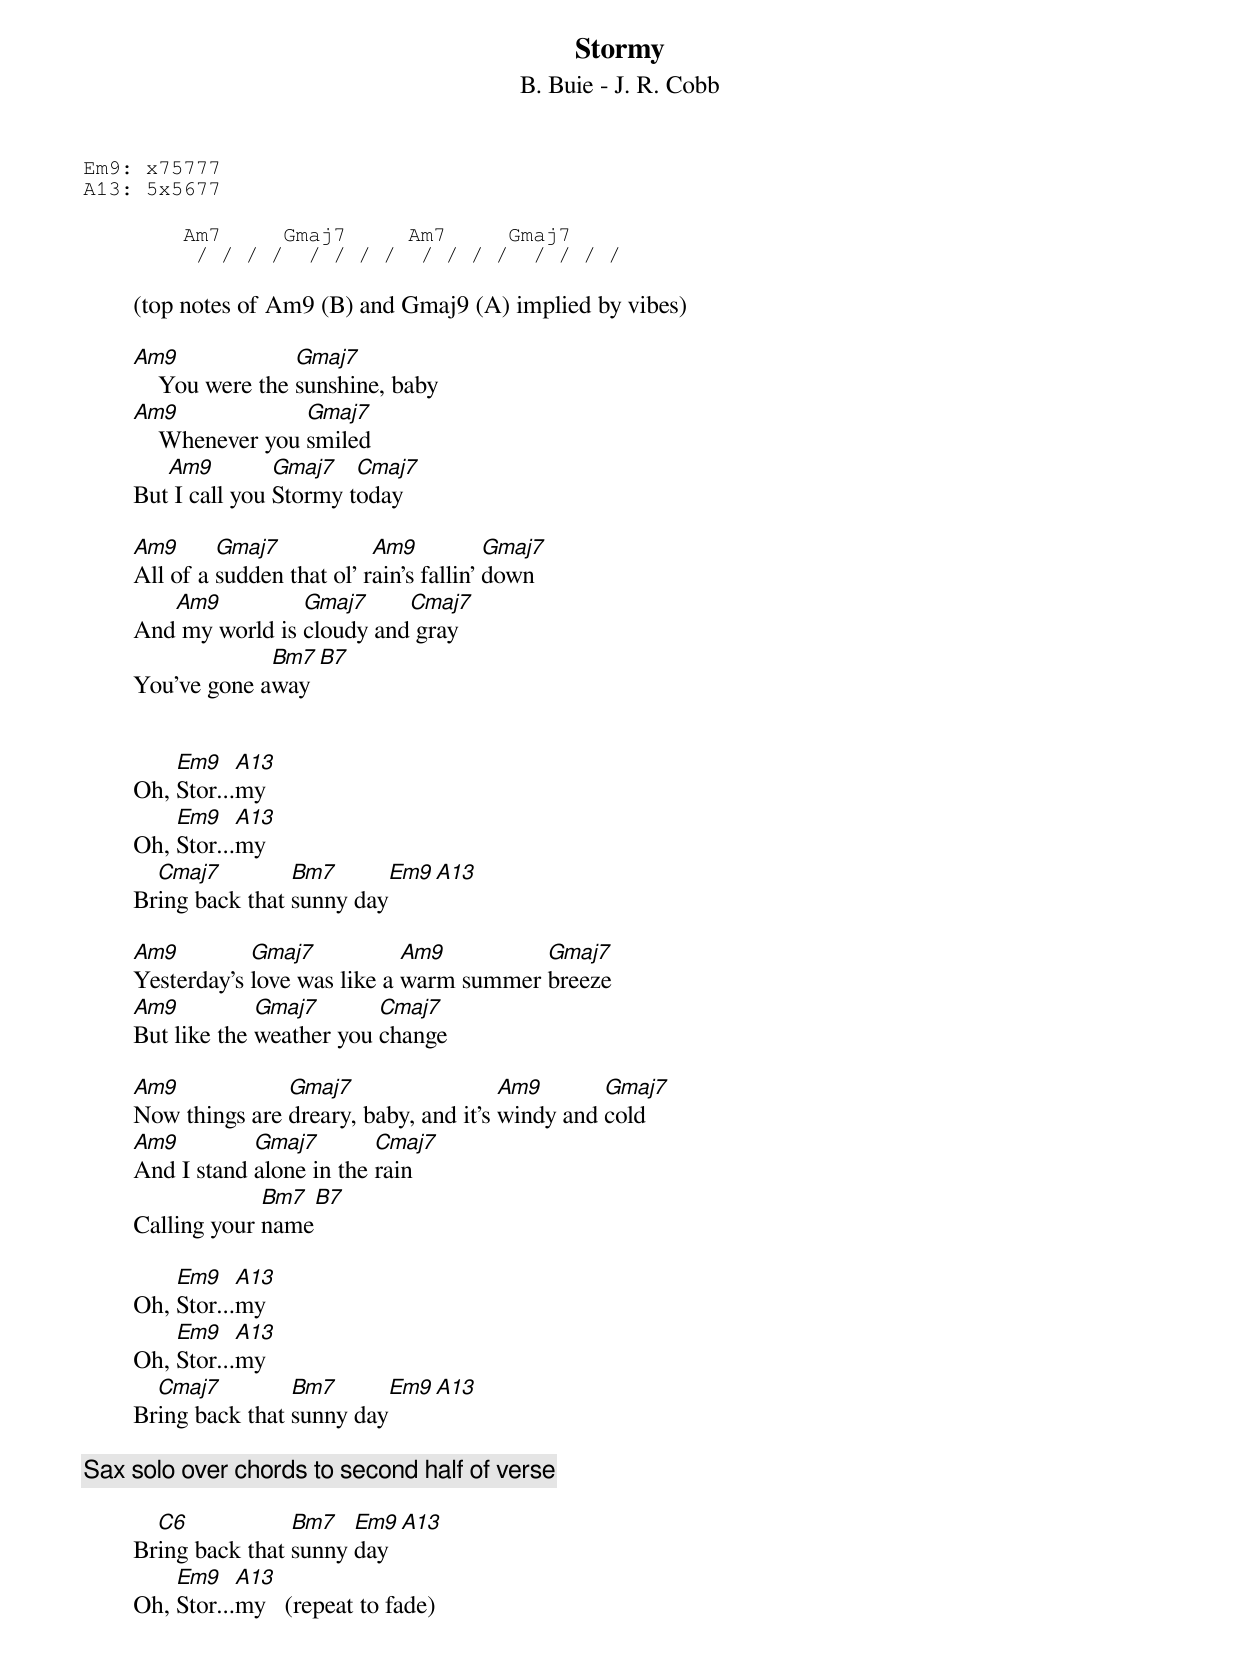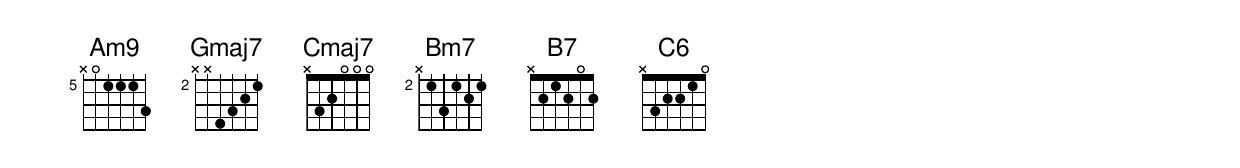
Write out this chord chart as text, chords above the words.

{title: Stormy}
{subtitle: B. Buie - J. R. Cobb}
{sot}
Em9: x75777
A13: 5x5677
{eot}

        Am7     Gmaj7     Am7     Gmaj7
         / / / /  / / / /  / / / /  / / / /

        (top notes of Am9 (B) and Gmaj9 (A) implied by vibes)

        Am9              Gmaj7
            You were the sunshine, baby
        Am9              Gmaj7
            Whenever you smiled
           Am9         Gmaj7   Cmaj7
        But I call you Stormy today

        Am9      Gmaj7            Am9           Gmaj7
        All of a sudden that ol' rain's fallin' down
           Am9          Gmaj7     Cmaj7
        And my world is cloudy and gray
                     Bm7   B7
        You've gone away


            Em9    A13
        Oh, Stor...my
            Em9    A13
        Oh, Stor...my
          Cmaj7         Bm7       Em9  A13
        Bring back that sunny day

        Am9         Gmaj7           Am9         Gmaj7
        Yesterday's love was like a warm summer breeze
        Am9          Gmaj7       Cmaj7
        But like the weather you change

        Am9            Gmaj7                  Am9       Gmaj7
        Now things are dreary, baby, and it's windy and cold
        Am9         Gmaj7        Cmaj7
        And I stand alone in the rain
                     Bm7   B7
        Calling your name

            Em9    A13
        Oh, Stor...my
            Em9    A13
        Oh, Stor...my
          Cmaj7         Bm7       Em9  A13
        Bring back that sunny day

{c:Sax solo over chords to second half of verse}

          C6            Bm7   Em9  A13
        Bring back that sunny day
            Em9    A13
        Oh, Stor...my   (repeat to fade)
